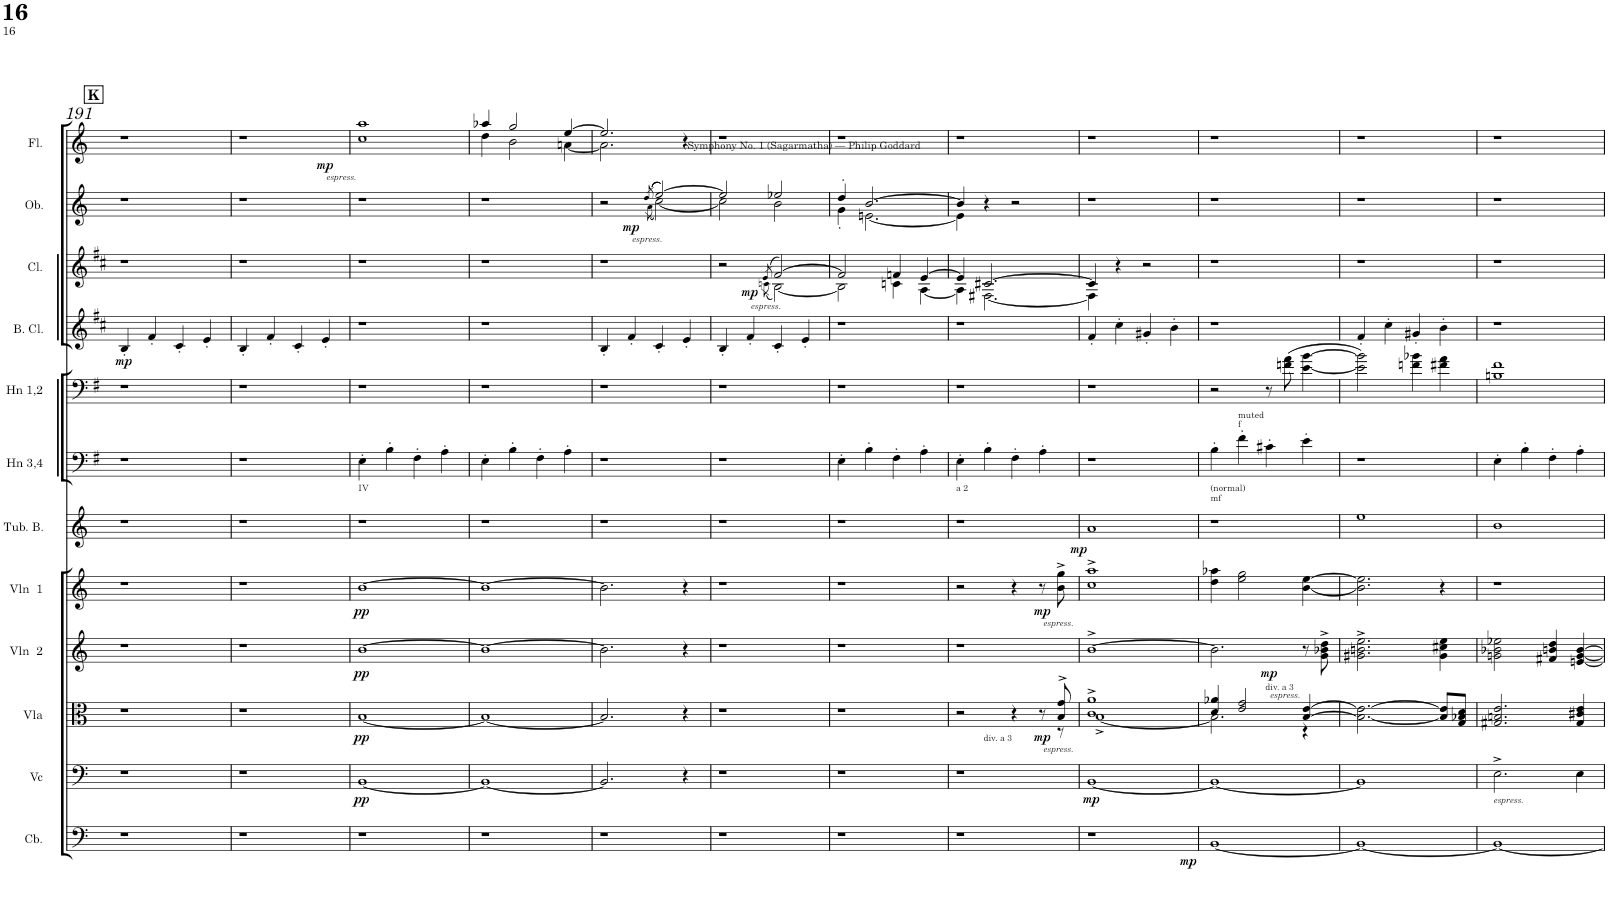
**kern	**dynam	**kern	**dynam	**kern	**dynam	**kern	**dynam	**kern	**dynam	**kern	**dynam	**kern	**kern	**kern	**dynam	**kern	**dynam	**kern	**dynam	**kern	**dynam
*part11	*part11	*part10	*part10	*part9	*part9	*part8	*part8	*part7	*part7	*part6	*part6	*part5	*part5	*part4	*part4	*part3	*part3	*part2	*part2	*part1	*part1
*staff12	*staff12	*staff11	*staff11	*staff10	*staff10	*staff9	*staff9	*staff8	*staff8	*staff7	*staff7	*staff6	*staff5	*staff4	*staff4	*staff3	*staff3	*staff2	*staff2	*staff1	*staff1
*I"Contrabass	*	*I"Violoncello	*	*I"Viola	*	*I"Violin  2	*	*I"Violin  1	*	*I"Tubular bells	*	*I"Horn in F 1, 2	*	*I"Bass Clarinet in Bb	*	*I"Clarinet in Bb 1, 2	*	*I"Oboe 1, 2	*	*I"Flute 1, 2	*
*I'Cb.	*	*I'Vc	*	*I'Vla	*	*I'Vln  2	*	*I'Vln  1	*	*I'Tub. B.	*	*I'Hn 1,2	*	*I'B. Cl.	*	*I'Cl.	*	*I'Ob.	*	*I'Fl.	*
!!LO:PB:g=z
*clefF4	*	*clefF4	*	*clefC3	*	*clefG2	*	*clefG2	*	*clefG2	*	*clefF4	*clefF4	*clefG2	*	*clefG2	*	*clefG2	*	*clefG2	*
*Trd7c12	*	*	*	*	*	*	*	*	*	*	*	*Trd4c7	*Trd4c7	*Trd8c14	*	*Trd1c2	*	*	*	*	*
*k[]	*	*k[]	*	*k[]	*	*k[]	*	*k[]	*	*k[]	*	*k[f#]	*k[f#]	*k[f#c#]	*	*k[f#c#]	*	*k[]	*	*k[]	*
*C:	*	*C:	*	*C:	*	*C:	*	*C:	*	*	*	*G:	*G:	*D:	*	*D:	*	*C:	*	*C:	*
*M2/2	*	*M2/2	*	*M2/2	*	*M2/2	*	*M2/2	*	*M2/2	*	*M2/2	*M2/2	*M2/2	*	*M2/2	*	*M2/2	*	*M2/2	*
=191	=191	=191	=191	=191	=191	=191	=191	=191	=191	=191	=191	=191	=191	=191	=191	=191	=191	=191	=191	=191	=191
!	!	!	!	!	!	!	!	!	!	!	!	!	!	!	!LO:DY:b	!	!	!	!	!	!
1r	.	1r	.	1r	.	1r	.	1r	.	1r	.	1r	1r	4B'/	mp	1r	.	1r	.	1r	.
.	.	.	.	.	.	.	.	.	.	.	.	.	.	4f#'/	.	.	.	.	.	.	.
.	.	.	.	.	.	.	.	.	.	.	.	.	.	4c#'/	.	.	.	.	.	.	.
.	.	.	.	.	.	.	.	.	.	.	.	.	.	4e'/	.	.	.	.	.	.	.
=192	=192	=192	=192	=192	=192	=192	=192	=192	=192	=192	=192	=192	=192	=192	=192	=192	=192	=192	=192	=192	=192
*	*	*	*	*	*	*	*	*	*	*	*	*	*	*	*	*	*	*	*	*^	*
1r	.	1r	.	1r	.	1r	.	1r	.	1r	.	1r	1r	4B'/	.	1r	.	1r	.	1r	2.ryy	.
.	.	.	.	.	.	.	.	.	.	.	.	.	.	4f#'/	.	.	.	.	.	.	.	.
.	.	.	.	.	.	.	.	.	.	.	.	.	.	4c#'/	.	.	.	.	.	.	.	.
!	!	!	!	!	!	!	!	!	!	!	!	!	!	!	!	!	!	!	!	!	!LO:TX:b:i:t=espress.	!
!	!	!	!	!	!	!	!	!	!	!	!	!	!	!	!	!	!	!	!	!	!	!LO:DY:b
.	.	.	.	.	.	.	.	.	.	.	.	.	.	4e'/	.	.	.	.	.	.	4ryy	mp
=193	=193	=193	=193	=193	=193	=193	=193	=193	=193	=193	=193	=193	=193	=193	=193	=193	=193	=193	=193	=193	=193	=193
!	!	!	!	!	!	!	!	!	!	!	!	!LO:TX:b:t=IV	!	!	!	!	!	!	!	!	!	!
!	!	!	!LO:DY:b	!	!LO:DY:b	!	!LO:DY:b	!	!LO:DY:b	!	!	!	!	!	!	!	!	!	!	!	!	!
1r	.	[1BB	pp	[1B	pp	[1b	pp	[1b	pp	1r	.	4E'\	1r	1r	.	1r	.	1r	.	1aa	1cc	.
.	.	.	.	.	.	.	.	.	.	.	.	4B'\	.	.	.	.	.	.	.	.	.	.
.	.	.	.	.	.	.	.	.	.	.	.	4F#'\	.	.	.	.	.	.	.	.	.	.
.	.	.	.	.	.	.	.	.	.	.	.	4A'\	.	.	.	.	.	.	.	.	.	.
=194	=194	=194	=194	=194	=194	=194	=194	=194	=194	=194	=194	=194	=194	=194	=194	=194	=194	=194	=194	=194	=194	=194
1r	.	1BB_	.	1B_	.	1b_	.	1b_	.	1r	.	4E'\	1r	1r	.	1r	.	1r	.	4aa-X/	4dd\	.
.	.	.	.	.	.	.	.	.	.	.	.	4B'\	.	.	.	.	.	.	.	2gg/	2b\	.
.	.	.	.	.	.	.	.	.	.	.	.	4F#'\	.	.	.	.	.	.	.	.	.	.
.	.	.	.	.	.	.	.	.	.	.	.	4A'\	.	.	.	.	.	.	.	[4ee/	[4an\	.
=195	=195	=195	=195	=195	=195	=195	=195	=195	=195	=195	=195	=195	=195	=195	=195	=195	=195	=195	=195	=195	=195	=195
*	*	*	*	*	*	*	*	*	*	*	*	*	*	*	*	*	*	*^	*	*	*	*
*	*	*	*	*	*	*	*	*	*	*	*	*	*	*	*	*	*	*	*^	*	*	*	*
1r	.	2.BB/]	.	2.B/]	.	2.b\]	.	2.b\]	.	1r	.	1r	1r	4B'/	.	1r	.	2r	2ryy	4ryy	.	2.ee/]	2.a\]	.
!	!	!	!	!	!	!	!	!	!	!	!	!	!	!	!	!	!	!	!	!LO:TX:b:i:t=espress.	!	!	!	!
!	!	!	!	!	!	!	!	!	!	!	!	!	!	!	!	!	!	!	!	!	!LO:DY:b	!	!	!
.	.	.	.	.	.	.	.	.	.	.	.	.	.	4f#'/	.	.	.	.	.	2.ryy	mp	.	.	.
.	.	.	.	.	.	.	.	.	.	.	.	.	.	.	.	.	.	((8qdd/	(8qa\	.	.	.	.	.
.	.	.	.	.	.	.	.	.	.	.	.	.	.	4c#'/	.	.	.	[2ee/))	[2cc\)	.	.	.	.	.
.	.	4r	.	4r	.	4r	.	4r	.	.	.	.	.	4e'/	.	.	.	.	.	.	.	4r	4ryy	.
*	*	*	*	*	*	*	*	*	*	*	*	*	*	*	*	*	*	*	*v	*v	*	*	*	*
*	*	*	*	*	*	*	*	*	*	*	*	*	*	*	*	*	*	*	*	*	*v	*v	*
=196	=196	=196	=196	=196	=196	=196	=196	=196	=196	=196	=196	=196	=196	=196	=196	=196	=196	=196	=196	=196	=196	=196
*	*	*	*	*	*	*	*	*	*	*	*	*	*	*	*	*^	*	*	*	*	*	*
*	*	*	*	*	*	*	*	*	*	*	*	*	*	*	*	*	*^	*	*	*	*	*	*
1r	.	1r	.	1r	.	1r	.	1r	.	1r	.	1r	1r	4B'/	.	2r	2ryy	4ryy	.	2ee/]	2cc\]	.	1r	.
!	!	!	!	!	!	!	!	!	!	!	!	!	!	!	!	!	!	!LO:TX:b:i:t=espress.	!	!	!	!	!	!
!	!	!	!	!	!	!	!	!	!	!	!	!	!	!	!	!	!	!	!LO:DY:b	!	!	!	!	!
.	.	.	.	.	.	.	.	.	.	.	.	.	.	4f#'/	.	.	.	2.ryy	mp	.	.	.	.	.
.	.	.	.	.	.	.	.	.	.	.	.	.	.	.	.	(8qe/	(8qcn\	.	.	.	.	.	.	.
.	.	.	.	.	.	.	.	.	.	.	.	.	.	4c#'/	.	[2f#/)	[2B\)	.	.	2ee-X/	2b\	.	.	.
.	.	.	.	.	.	.	.	.	.	.	.	.	.	4e'/	.	.	.	.	.	.	.	.	.	.
*	*	*	*	*	*	*	*	*	*	*	*	*	*	*	*	*	*v	*v	*	*	*	*	*	*
=197	=197	=197	=197	=197	=197	=197	=197	=197	=197	=197	=197	=197	=197	=197	=197	=197	=197	=197	=197	=197	=197	=197	=197
1r	.	1r	.	1r	.	1r	.	1r	.	1r	.	4E'\	1r	1r	.	2f#/]	2B\]	.	4dd'/	4g'\	.	1r	.
.	.	.	.	.	.	.	.	.	.	.	.	4B'\	.	.	.	.	.	.	[2.b/	[2.en\	.	.	.
.	.	.	.	.	.	.	.	.	.	.	.	4F#'\	.	.	.	4fn/	4cn\	.	.	.	.	.	.
.	.	.	.	.	.	.	.	.	.	.	.	4A'\	.	.	.	[4e/	[4A\	.	.	.	.	.	.
=198	=198	=198	=198	=198	=198	=198	=198	=198	=198	=198	=198	=198	=198	=198	=198	=198	=198	=198	=198	=198	=198	=198	=198
*	*	*	*	*^	*	*	*	*	*	*^	*	*	*	*	*	*	*	*	*	*	*	*	*
!	!	!	!	!	!	!	!	!	!	!	!	!	!	!LO:TX:b:t=a 2	!	!	!	!	!	!	!	!	!	!	!
*	*	*	*	*	*^	*	*	*	*	*	*	*	*	*	*	*	*	*	*	*	*	*	*	*	*
1r	.	1r	.	2r	2..ryy	4ryy	.	1r	.	2r	.	1r	2ryy	.	4E'\	1r	1r	.	4e/]	4A\]	.	4b/]	4e\]	.	1r	.
!	!	!	!	!	!	!LO:TX:b:t=div. a 3	!	!	!	!	!	!	!	!	!	!	!	!	!	!	!	!	!	!	!	!
.	.	.	.	.	.	2.ryy	.	.	.	.	.	.	.	.	4B'\	.	.	.	[2.c#X/	[2.F#X\	.	4r	2.ryy	.	.	.
.	.	.	.	4r	.	.	.	.	.	4r	.	.	4ryy	.	4F#'\	.	.	.	.	.	.	2r	.	.	.	.
!	!	!	!	!	!	!	!	!	!	!LO:TX:b:i:t=espress.	!	!	!	!	!	!	!	!	!	!	!	!	!	!	!	!
!	!	!	!	!LO:TX:b:i:t=espress.	!	!	!	!	!	!	!	!	!	!	!	!	!	!	!	!	!	!	!	!	!	!
!	!	!	!	!	!	!	!LO:DY:b	!	!	!	!LO:DY:b	!	!	!	!	!	!	!	!	!	!	!	!	!	!	!
.	.	.	.	8r	.	.	mp	.	.	8r	mp	.	8ryy	.	4A'\	.	.	.	.	.	.	.	.	.	.	.
.	.	.	.	8B/^ 8g/^	8r	.	.	.	.	8b\^ 8gg\^	.	.	16ryy	.	.	.	.	.	.	.	.	.	.	.	.	.
.	.	.	.	.	.	.	.	.	.	.	.	.	32ryy	.	.	.	.	.	.	.	.	.	.	.	.	.
.	.	.	.	.	.	.	.	.	.	.	.	.	64ryy	.	.	.	.	.	.	.	.	.	.	.	.	.
.	.	.	.	.	.	.	.	.	.	.	.	.	128...ryy	.	.	.	.	.	.	.	.	.	.	.	.	.
!	!	!	!	!	!	!	!	!	!	!	!	!	!	!LO:DY:b	!	!	!	!	!	!	!	!	!	!	!	!
.	.	.	.	.	.	.	.	.	.	.	.	.	1024ryy	mp	.	.	.	.	.	.	.	.	.	.	.	.
=199	=199	=199	=199	=199	=199	=199	=199	=199	=199	=199	=199	=199	=199	=199	=199	=199	=199	=199	=199	=199	=199	=199	=199	=199	=199	=199
!	!	!	!LO:DY:b	!	!	!	!	!	!	!	!	!	!	!	!	!	!	!	!	!	!	!	!	!	!	!
*^	*	*	*	*	*v	*v	*	*	*	*	*	*v	*v	*	*	*	*	*	*	*	*	*v	*v	*	*	*
1r	2ryy	.	[1BB	mp	1c^ 1a^	[1B^	.	[1b^	.	1cc^ 1aa^	.	1a	.	1r	1r	4f#'/	.	4c#/]	4F#\]	.	1r	.	1r	.
.	.	.	.	.	.	.	.	.	.	.	.	.	.	.	.	4cc#'\	.	4r	2.ryy	.	.	.	.	.
.	4ryy	.	.	.	.	.	.	.	.	.	.	.	.	.	.	4g#X'/	.	2r	.	.	.	.	.	.
.	8ryy	.	.	.	.	.	.	.	.	.	.	.	.	.	.	4b'\	.	.	.	.	.	.	.	.
.	16ryy	.	.	.	.	.	.	.	.	.	.	.	.	.	.	.	.	.	.	.	.	.	.	.
.	32ryy	.	.	.	.	.	.	.	.	.	.	.	.	.	.	.	.	.	.	.	.	.	.	.
.	64ryy	.	.	.	.	.	.	.	.	.	.	.	.	.	.	.	.	.	.	.	.	.	.	.
.	128...ryy	.	.	.	.	.	.	.	.	.	.	.	.	.	.	.	.	.	.	.	.	.	.	.
!	!	!LO:DY:b	!	!	!	!	!	!	!	!	!	!	!	!	!	!	!	!	!	!	!	!	!	!
.	1024ryy	mp	.	.	.	.	.	.	.	.	.	.	.	.	.	.	.	.	.	.	.	.	.	.
=200	=200	=200	=200	=200	=200	=200	=200	=200	=200	=200	=200	=200	=200	=200	=200	=200	=200	=200	=200	=200	=200	=200	=200	=200
*	*	*	*	*	*	*	*	*^	*	*	*	*	*	*	*	*	*	*	*	*	*	*	*	*
!	!	!	!	!	!	!	!	!	!	!	!	!	!	!	!LO:TX:b:t=(normal)	!	!	!	!	!	!	!	!	!	!
!	!	!	!	!	!	!	!	!	!	!	!	!	!	!	!LO:TX:b:t=mf	!	!	!	!	!	!	!	!	!	!
*v	*v	*	*	*	*	*	*	*	*	*	*	*	*	*	*	*^	*	*	*v	*v	*	*	*	*	*
[1BB	.	1BB_	.	4d/ 4a-X/	2.B\]	.	2.b\]	2ryy	.	4dd\ 4aa-X\	.	1r	.	4B'\	2r	4ryy	1r	.	1r	.	1r	.	1r	.
!	!	!	!	!	!	!	!	!	!	!	!	!	!	!	!	!LO:TX:b:t=muted	!	!	!	!	!	!	!	!
!	!	!	!	!	!	!	!	!	!	!	!	!	!	!	!	!LO:TX:b:t=f	!	!	!	!	!	!	!	!
.	.	.	.	2e/ 2g/	.	.	.	.	.	2ee\ 2gg\	.	.	.	4f#'\	.	2.ryy	.	.	.	.	.	.	.	.
!	!	!	!	!	!	!	!	!LO:TX:b:t=div. a 3	!	!	!	!	!	!	!	!	!	!	!	!	!	!	!	!
!	!	!	!	!	!	!	!	!LO:TX:b:i:t=espress.	!	!	!	!	!	!	!	!	!	!	!	!	!	!	!	!
!	!	!	!	!	!	!	!	!	!LO:DY:b	!	!	!	!	!	!	!	!	!	!	!	!	!	!	!
.	.	.	.	.	.	.	.	2ryy	mp	.	.	.	.	4c#X'\	8r	.	.	.	.	.	.	.	.	.
.	.	.	.	.	.	.	.	.	.	.	.	.	.	.	(8fn\ 8a\	.	.	.	.	.	.	.	.	.
.	.	.	.	[4B/ [4e/	4r	.	8r	.	.	[4b\ [4ee\	.	.	.	4e'\	[4e\ [4b\	.	.	.	.	.	.	.	.	.
.	.	.	.	.	.	.	8g\^ 8b-X\^ 8dd\^	.	.	.	.	.	.	.	.	.	.	.	.	.	.	.	.	.
*	*	*	*	*v	*v	*	*	*	*	*	*	*	*	*	*v	*v	*	*	*	*	*	*	*	*
*	*	*	*	*	*	*v	*v	*	*	*	*	*	*	*	*	*	*	*	*	*	*	*
=201	=201	=201	=201	=201	=201	=201	=201	=201	=201	=201	=201	=201	=201	=201	=201	=201	=201	=201	=201	=201	=201
1BB_	.	1BB]	.	2.B\_ 2.e\_	.	2.g#X\^ 2.bn\^ 2.ee\^	.	2.b\] 2.ee\]	.	1ee	.	1r	2e\] 2b\])	4f#'/	.	1r	.	1r	.	1r	.
.	.	.	.	.	.	.	.	.	.	.	.	.	.	4cc#'\	.	.	.	.	.	.	.
.	.	.	.	.	.	.	.	.	.	.	.	.	4fn\ 4b-X\	4g#X'/	.	.	.	.	.	.	.
.	.	.	.	8B/] 8e/]L	.	4g#\ 4cc#X\ 4ee\	.	4r	.	.	.	.	4f#X\ 4a\	4b'\	.	.	.	.	.	.	.
.	.	.	.	8G/ 8B-X/ 8d/J	.	.	.	.	.	.	.	.	.	.	.	.	.	.	.	.	.
=202	=202	=202	=202	=202	=202	=202	=202	=202	=202	=202	=202	=202	=202	=202	=202	=202	=202	=202	=202	=202	=202
!	!	!LO:TX:b:i:t=espress.	!	!	!	!	!	!	!	!	!	!	!	!	!	!	!	!	!	!	!
1BB_	.	2.E^\	.	2.G#X/ 2.Bn/ 2.e/	.	2gn\ 2b-X\ 2ee-X\	.	1r	.	1b	.	4E'\	1Bn 1f#	1r	.	1r	.	1r	.	1r	.
.	.	.	.	.	.	.	.	.	.	.	.	4B'\	.	.	.	.	.	.	.	.	.
.	.	.	.	.	.	4f#X/ 4bn/ 4dd/	.	.	.	.	.	4F#'\	.	.	.	.	.	.	.	.	.
.	.	4E\	.	4G#/ 4c#X/ 4e/	.	[4en/ [4g/ [4b/	.	.	.	.	.	4A'\	.	.	.	.	.	.	.	.	.
=	=	=	=	=	=	=	=	=	=	=	=	=	=	=	=	=	=	=	=	=	=
*-	*-	*-	*-	*-	*-	*-	*-	*-	*-	*-	*-	*-	*-	*-	*-	*-	*-	*-	*-	*-	*-
